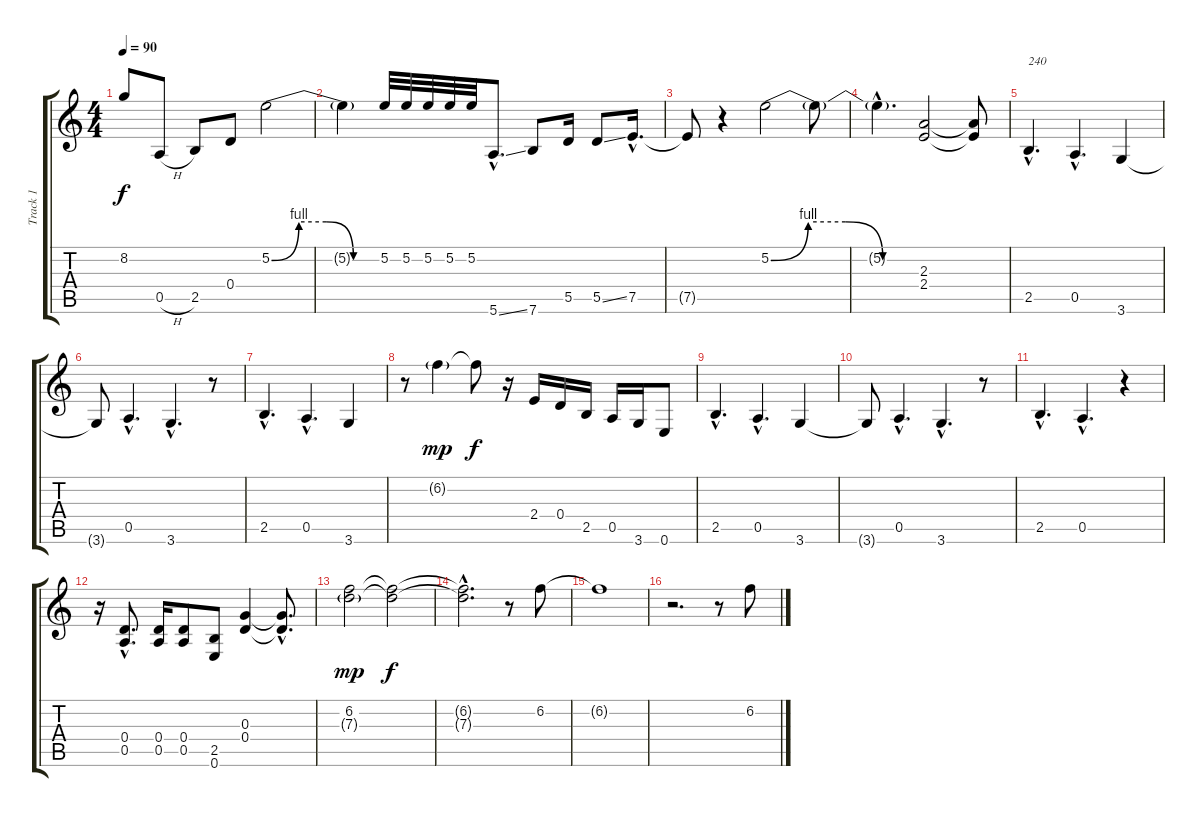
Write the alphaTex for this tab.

\track ("Track 1" "Track 1") {instrument electricguitarjazz}
\staff {score tabs}
\tuning (E4 B3 G3 D3 A2 E2) {hide}
\ts (4 4)
\tempo 90
\clef g2
\ks c
8.2.8{dy f} 0.5{h}.8 2.5.8 0.4.8 5.2{be (custom 0 0 15 4 30 4 45 0 60 0)}.2 |
5.2{t}.4 5.2.32 5.2.32 5.2.32 5.2.32 5.2.32 5.6{ss hac}.8{d} 7.6.8 5.5.16 5.5{ss}.8 7.5{hac}.16{d} |
7.5{t}.8 r.4 5.2{be (custom 0 0 15 4 30 4 45 0 60 0)}.2 5.2{t}.8 |
5.2{hac t}.4{d} (2.3 2.4).2 (2.3{t} 2.4{t}).8 |
2.5{hac}.4{d txt "240"} 0.5{hac}.4{d} 3.6.4 |
3.6{t}.8 0.5{hac}.4{d} 3.6{hac}.4{d} r.8 |
2.5{hac}.4{d} 0.5{hac}.4{d} 3.6.4 |
r.8 6.2{g}.4{dy mp} 6.2{t}.8{dy f} r.16 2.4.16 0.4.16 2.5.16 0.5.16 3.6.16 0.6.8 |
2.5{hac}.4{d} 0.5{hac}.4{d} 3.6.4 |
3.6{t}.8 0.5{hac}.4{d} 3.6{hac}.4{d} r.8 |
2.5{hac}.4{d} 0.5{hac}.4{d} r.4 |
r.16 (0.4{hac} 0.5{hac}).8{d} (0.4 0.5).16 (0.4 0.5).8 (2.5 0.6).8 (0.3 0.4).4 (0.3{hac t} 0.4{hac t}).8{d} |
(6.2 7.3{g}).2{dy mp} (6.2{t} 7.3{t}).2{dy f} |
(6.2{hac t} 7.3{hac t}).2{d} r.8 6.2.8 |
6.2{t}.1 |
r.2{d} r.8 6.2.8
